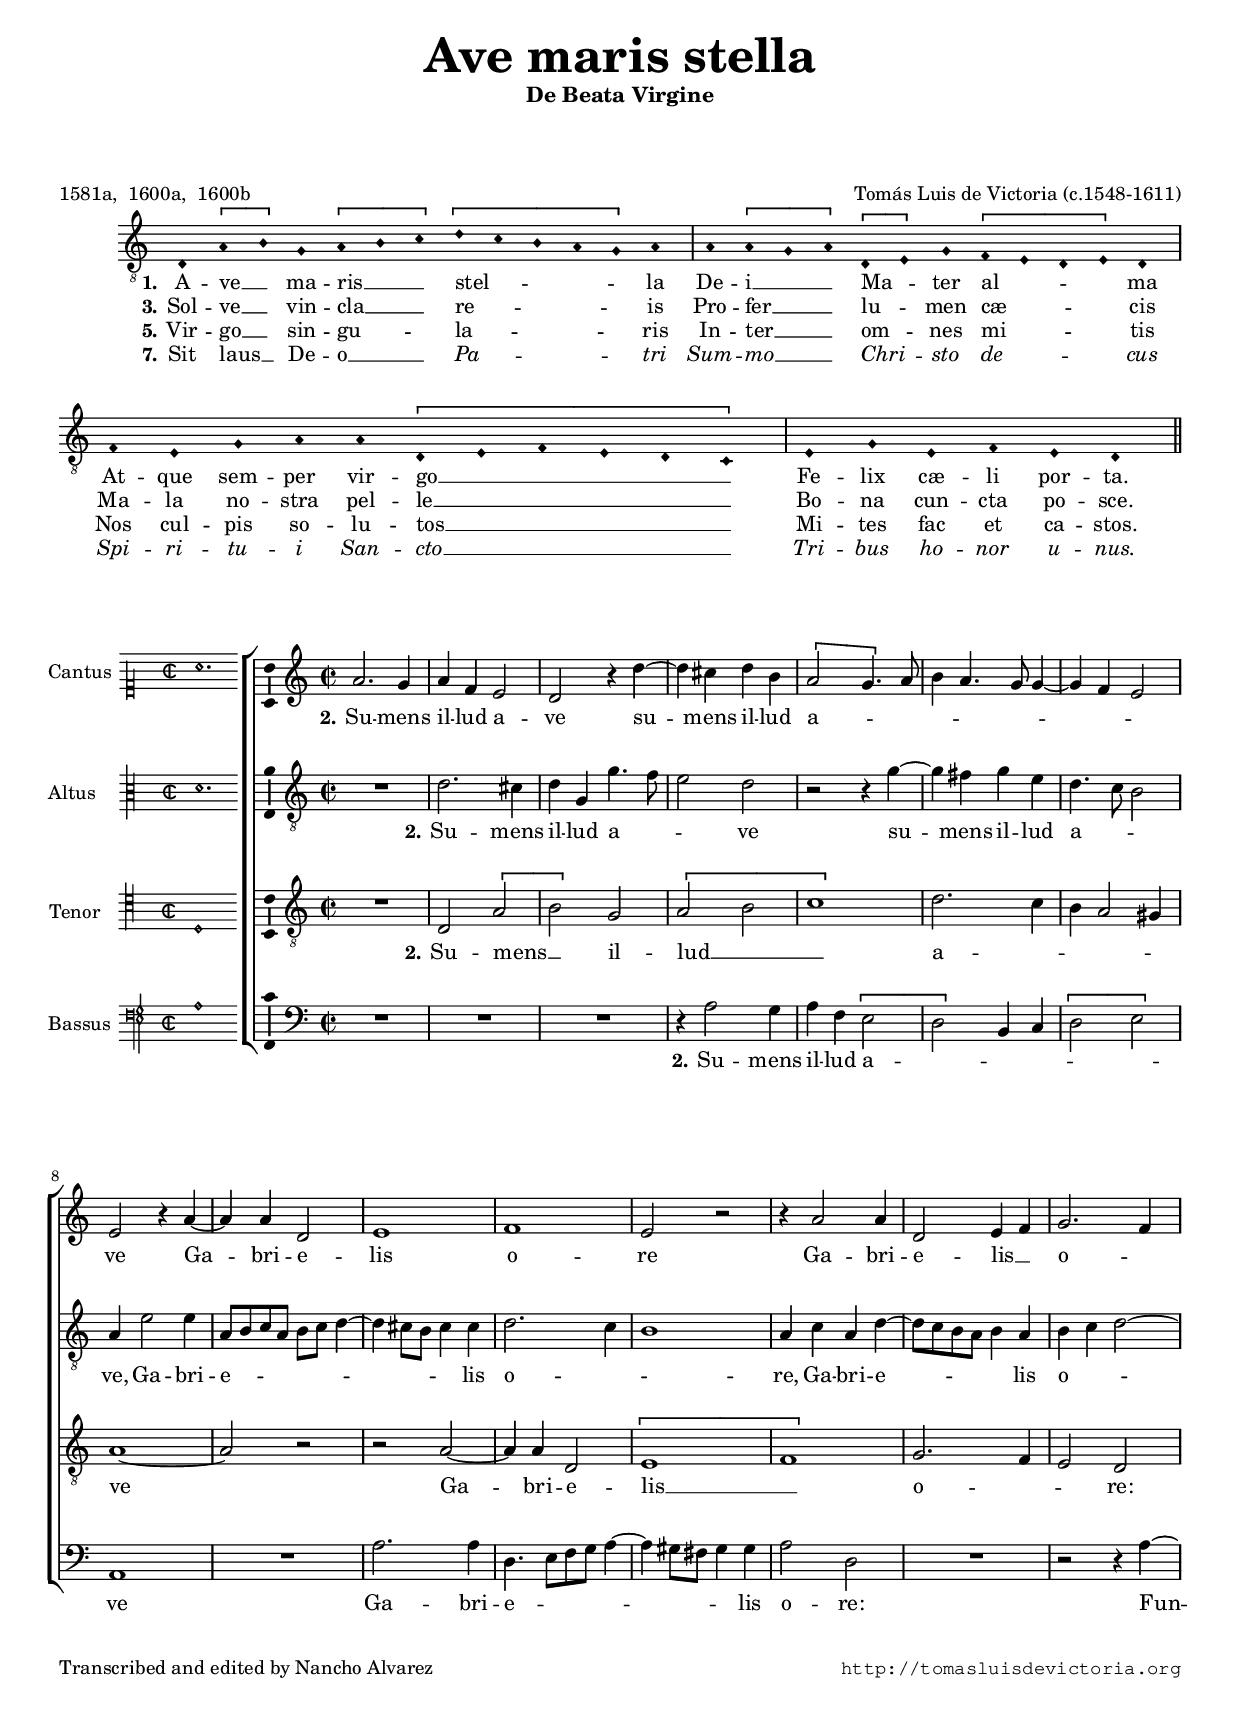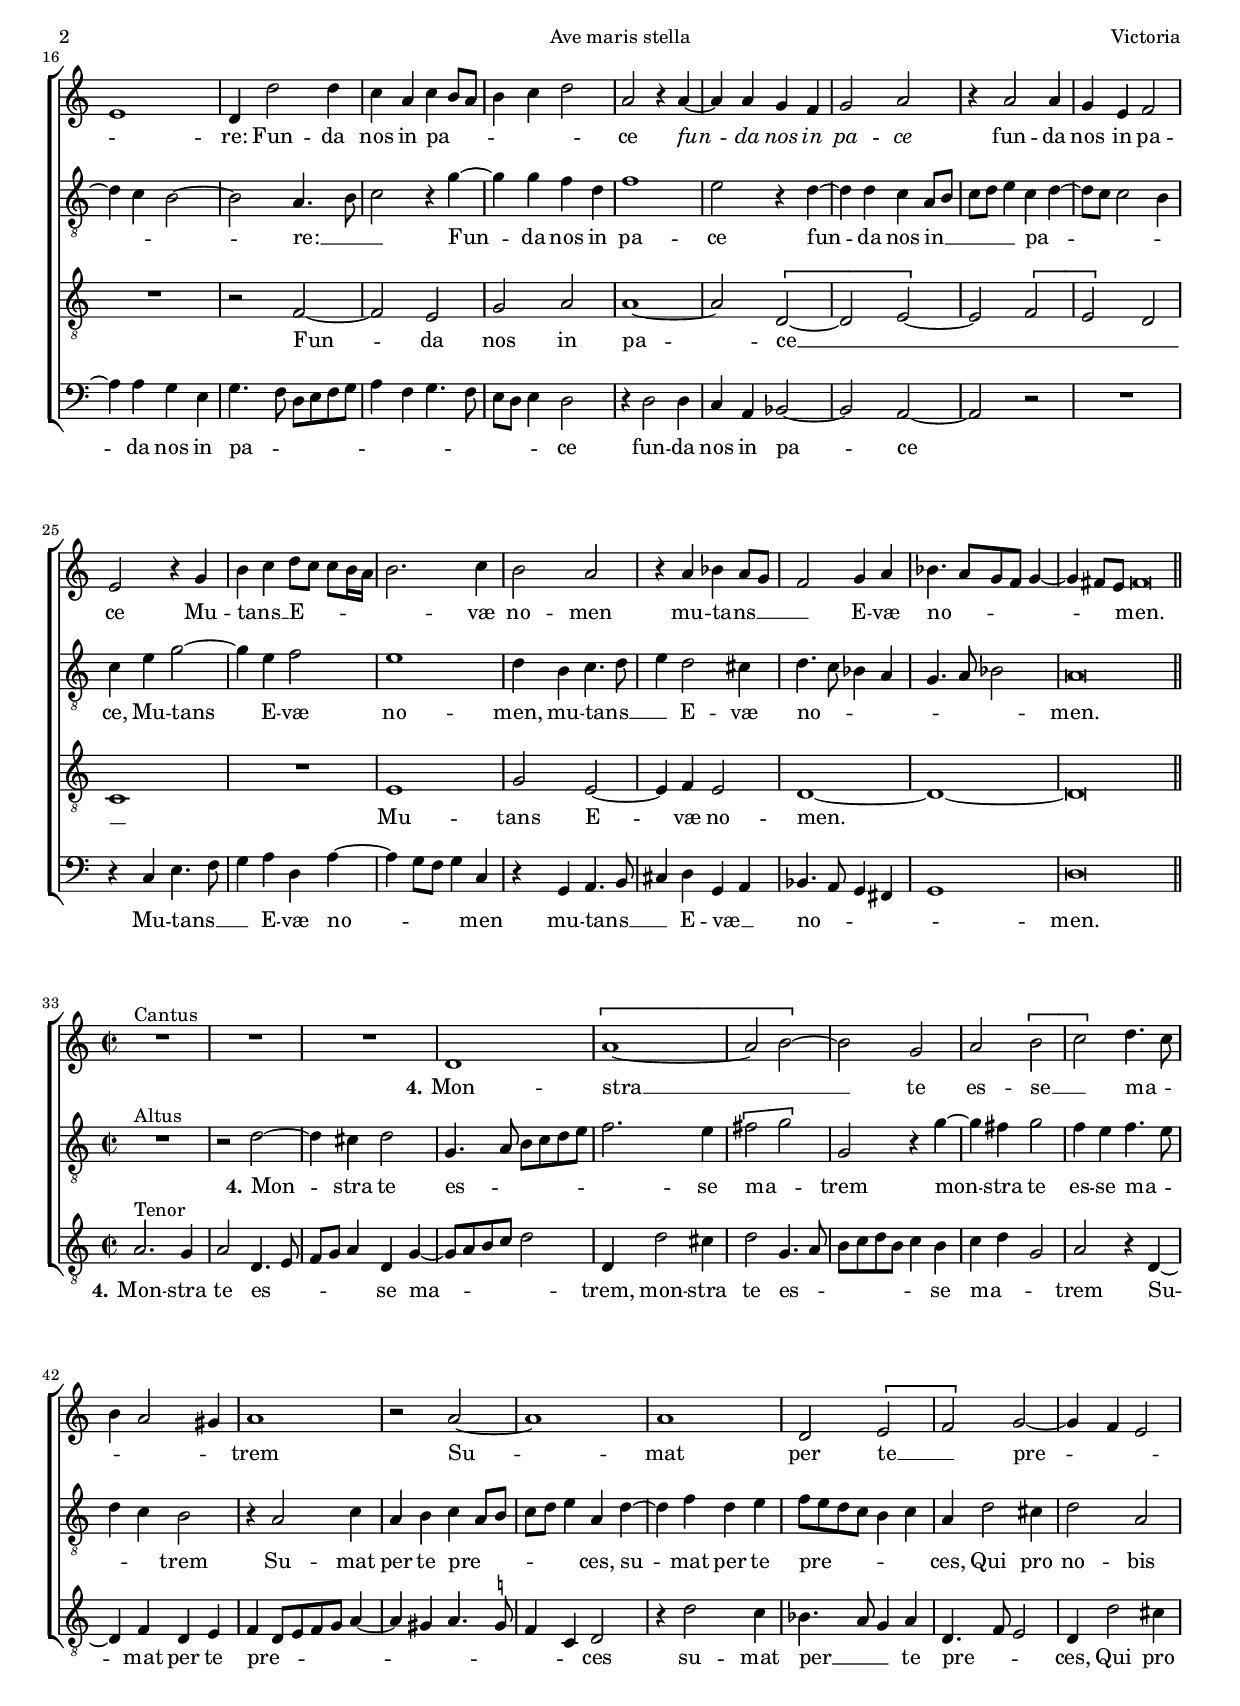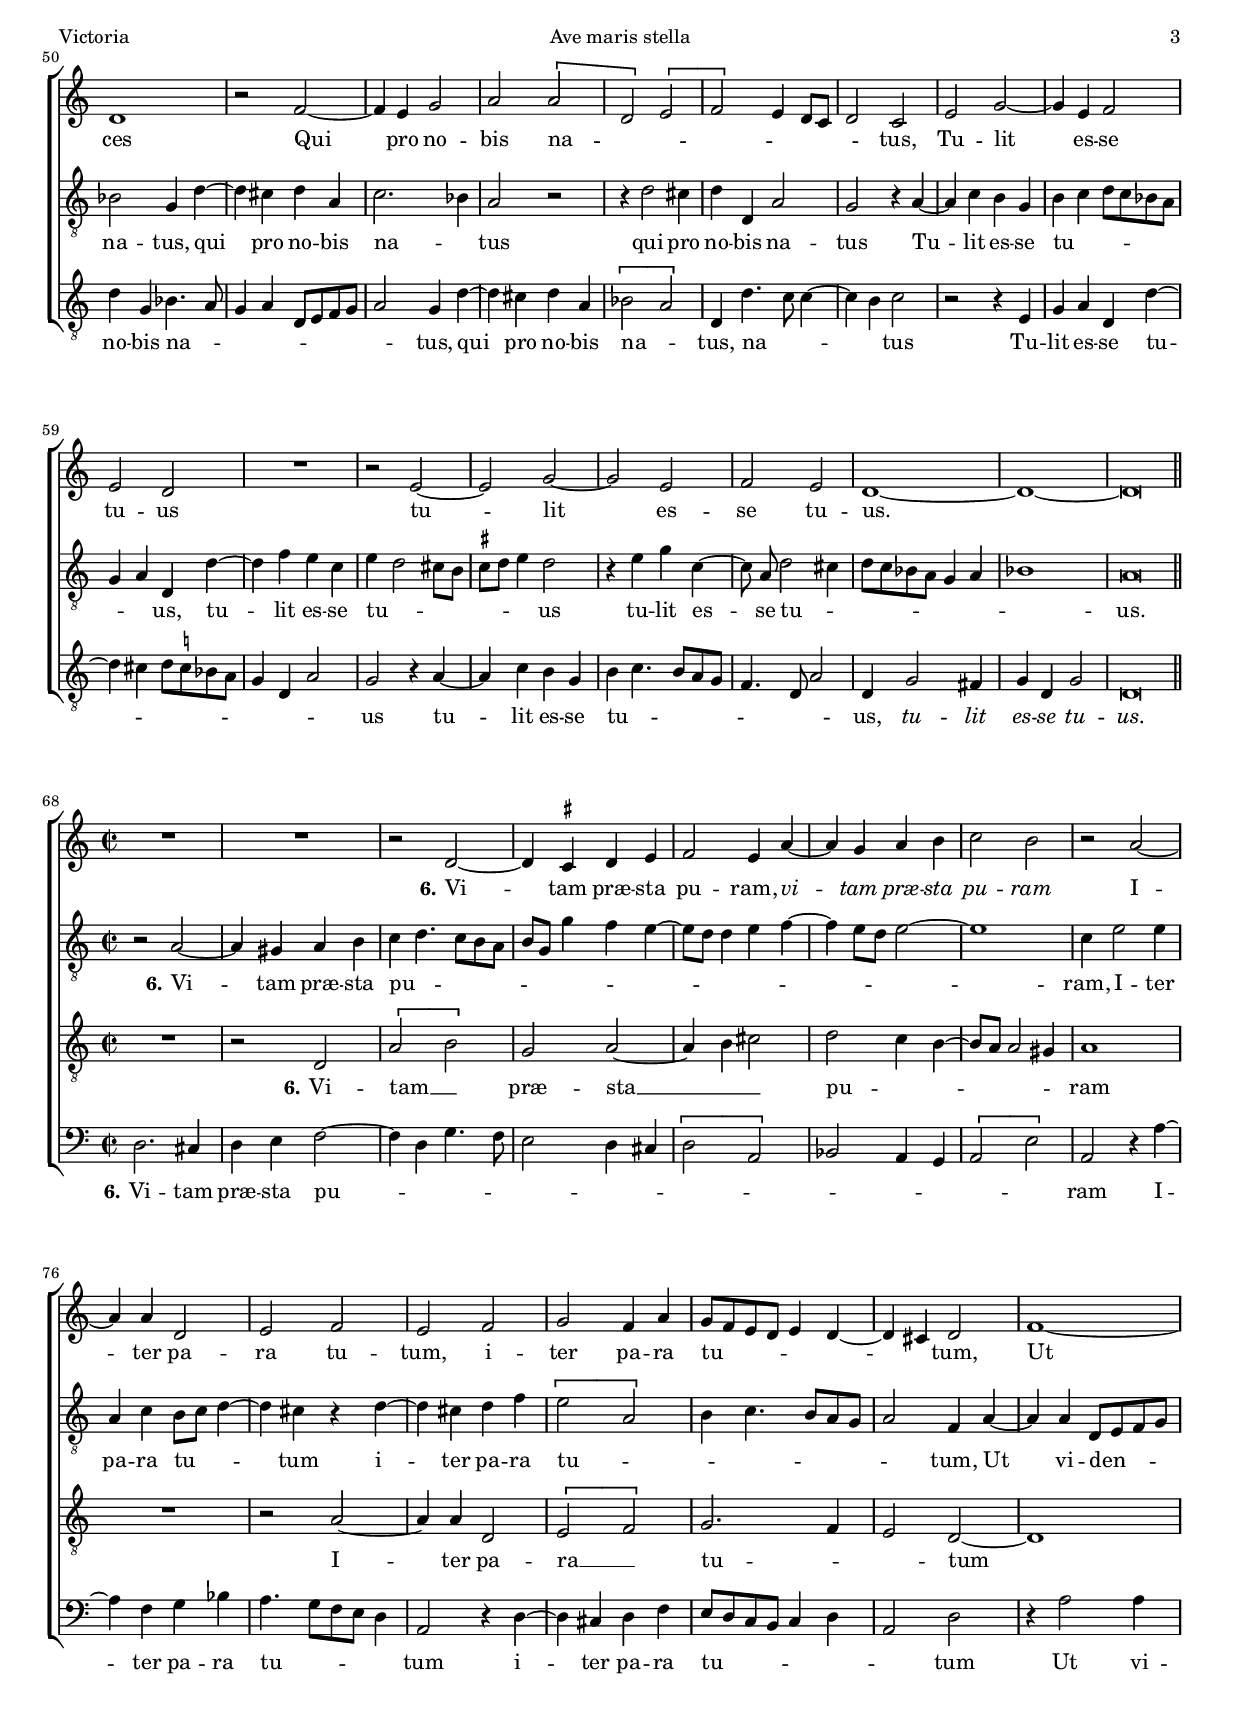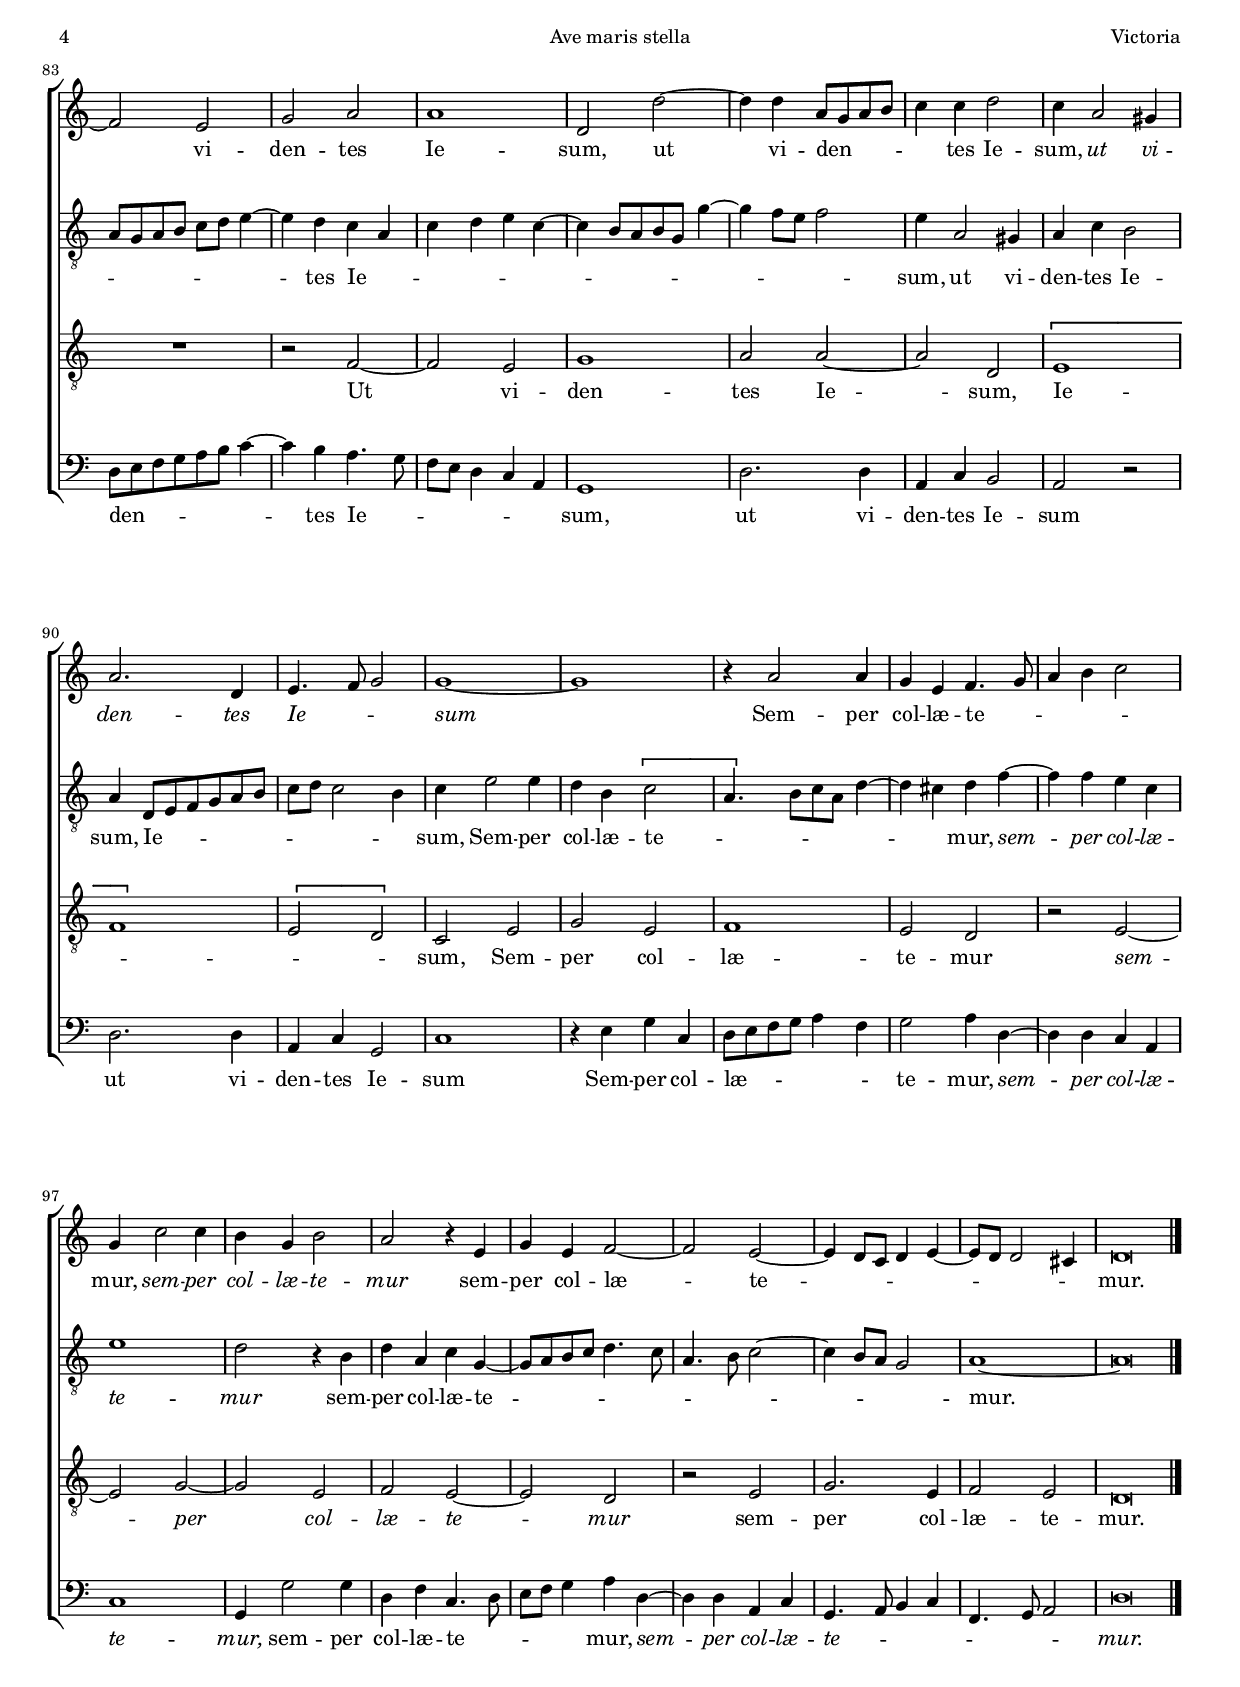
\version "2.18.0"

#(set-default-paper-size "a4")
#(set-global-staff-size 16.6)
#(ly:set-option 'point-and-click #f)
%mobile -s15.5 -i3.4

italicas=\override LyricText.font-shape = #'italic
rectas=\override LyricText.font-shape = #'upright
ss=\once \set suggestAccidentals = ##t
incipitwidth = 20

htitle="Ave maris stella"
hcomposer="Victoria"

\header {
	title=\markup{\fontsize #4 "Ave maris stella"}
	subtitle="De Beata Virgine"
	subsubtitle=\markup{\column{" " " " " "}}
	composer="Tomás Luis de Victoria (c.1548-1611)"
        pdfauthor=\composer
	%opus="(-)"
	poet="1581a,  1600a,  1600b"
	% la versión de 1600a solo contiene una estrofa
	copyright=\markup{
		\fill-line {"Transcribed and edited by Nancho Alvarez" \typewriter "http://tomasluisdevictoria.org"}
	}
%	tagline=""
}


\score {\transpose c c {
<<
         \new Voice = "canto" {
                 \override Staff.TimeSignature.stencil = #'()
                 \override Stem.transparent = ##t
                 \set Score.timing = ##f
                 \override NoteHead.style = #'neomensural         
                 \clef "G_8" 
                 \key a \minor
                 \override LigatureBracket.padding = #1
                 d4 \[a b\] g \[a b c'\] \[d' c' b a g\] a \bar "|"
                 a \[a g a\] \[d e\] g \[f e d e\] d \bar "|" \break
                 f e g a a \[d e f e d c\] \bar "|"
                 e g e f e d \bar "||"
         }
         \new Lyrics \lyricsto "canto" {
         	 \set stanza = "1."
         	 A -- ve __ _ ma -- ris __ _ _ stel -- _ _ _ _ la
         	 De -- i __ _ _ Ma -- _ ter al -- _ _ _ ma
         	 At -- que sem -- per vir -- go __ _ _ _ _ _ 
         	 Fe -- lix cæ -- li por -- ta.
         }
         \new Lyrics \lyricsto "canto" {
         	 \set stanza = "3."
         	Sol -- ve __ _ vin -- cla __ _ _ re -- _ _ _ _ is
         	Pro -- fer __ _ _ lu -- _ men cæ -- _ _ _ cis
         	Ma -- la no -- stra pel -- le __ _ _ _ _ _ 
         	Bo -- na cun -- cta po -- sce.
         }
         \new Lyrics \lyricsto "canto" {
         	 \set stanza = "5."
         	Vir -- go __ _ sin -- gu -- _ _ la -- _ _ _ _ ris
         	In -- ter __ _ _ om -- _ nes mi -- _ _ _ tis
         	Nos cul -- pis so -- lu -- tos __ _ _ _ _ _ 
         	Mi -- tes fac et ca -- stos.
         }
         \new Lyrics \lyricsto "canto" {
         	 \set stanza = "7."
         	 Sit laus __ _ De -- o __ _ _ \italicas Pa -- _ _ _ _ tri
         	 Sum -- mo __ _ _ Chri -- _ sto de -- _ _ _ cus
         	 Spi -- ri -- tu -- i San -- cto __ _ _ _ _ _ 
         	 Tri -- bus ho -- nor u -- nus.
	 }
>>
        }%transpose

\layout {
        %line-width=16\cm 
        indent=1.0\cm
        %ragged-right = ##f
}
}


%%%%%%%%%%%%%%%%%%%%%%%%%%%%%%%%%%%%%%%%%%%%%%%%%%%%%%%%%%%%%%%%%%%%%%%%%%%%%5


global={\key c \major \time 2/2 \skip 1*32 \bar "||" \break
	\override Score.TimeSignature.break-visibility = #'#(#f #t #t)
			\time 2/2 \skip 1*35 \bar "||" \break
			\time 2/2 \skip 1*37 \bar "|."
}

cantus={
	a'2. g'4 |
	a' f' e'2 |
	d' r4 d'' ~ |
	d'' cis'' d'' b' |
%5
	\[a'2 g'4.\] a'8 |
	b'4 a'4. g'8 g'4 ~ |
	g' f' e'2 |
	e' r4 a' ~ |
	a' a' d'2 |
%10
	e'1 |
	f' |
	e'2 r |
	r4 a'2 a'4 |
	d'2 e'4 f' |
%15
	g'2. f'4 |
	e'1 | 
	d'4 d''2 d''4 |
	c'' a' c'' b'8 a' |
	b'4 c'' d''2 |
%20
	a' r4 a' ~ |
	a' a' g' f' |
	g'2 a' |
	r4 a'2 a'4 |
	g' e' f'2 | 
%25
	e' r4 g' |
	b' c''  d''8[ c'']  c''[ b'16 a'] | % d''4 en 1581a y 1600a, una errata
	b'2. c''4 |
	b'2 a' |
	r4 a' bes' a'8 g' |
%30
	f'2 g'4 a' |
	bes'4.  a'8[ g' f'] g'4 ~ |
	g' fis'8 e' fis'\breve*1/4 |
	s4*0^\markup{"Cantus"}
	R1*4/4 |
	R1*4/4 |
%35
	R1*4/4 |
	d'1 |
	\[a' ~ |
	a'2 b' ~ \] |
	b' g' |
%40
	a' \[b' |
	c''\] d''4. c''8 |
	b'4 a'2 gis'4 |
	a'1 |
	r2 a' ~ |
%45
	a'1 |
	a' |
	d'2 \[e' |
	f'\] g' ~ |
	g'4 f' e'2 |
%50
	d'1 |
	r2 f' ~ |
	f'4 e' g'2 |
	a' \[a' |
	d'\] \[e' |
%55
	f'\] e'4 d'8 c' |
	d'2 c' |
	e' g' ~ |
	g'4 e' f'2 |
	e' d' |
%60
	R1*4/4 |
	r2 e' ~ |
	e' g' ~ |
	g' e' |
	f' e' |
%65
	d'1 ~ |
	d' ~ |
	d'\breve*1/2 |
	R1*4/4 |
	R1*4/4 |
%70
	r2 d' ~ |
	d'4 \ss cis' d' e' |
	f'2 e'4 a' ~ |
	a' g' a' b' |
	c''2 b' |
%75
	r a' ~ |
	a'4 a' d'2 |
	e' f' |
	e' f' |
	g' f'4 a' |
%80
	g'8 f' e' d' e'4 d' ~ |
	d' cis' d'2 |
	f'1 ~ |
	f'2 e' |
	g' a' |
%85
	a'1 |
	d'2 d'' ~ |
	d''4 d'' a'8 g' a' b' |
	c''4 c'' d''2 |
	c''4 a'2 gis'4 |
%90
	a'2. d'4 |
	e'4. f'8 g'2 |
	g'1 ~ |
	g' |
	r4 a'2 a'4 |
%95
	g' e' f'4. g'8 |
	a'4 b' c''2 |
	g'4 c''2 c''4 |
	b' g' b'2 |
	a' r4 e' |
%100
	g' e' f'2 ~ |
	f' e' ~ |
	e'4 d'8 c' d'4 e' ~ |
	e'8 d' d'2 cis'4 |
	d'\breve*1/2
}

altus={
	R1*4/4 |
	d'2. cis'4 |
	d' g g'4. f'8 |
	e'2 d' |
%5
	r r4 g' ~ |
	g' fis' g' e' |
	d'4. c'8 b2 |
	a4 e'2 e'4 |
	a8 b c' a b c' d'4 ~ |
%10
	d' cis'8 b cis'4 cis' | % en 1581a y 1600b el sostenido va en el "si"
	d'2. c'4 |
	b1 |
	a4 c' a d' ~ |
	d'8 c' b a b4 a |
%15
	b c' d'2 ~ |
	d'4 c' b2 ~ |
	b a4. b8 |
	c'2 r4 g' ~ |
	g' g' f' d' |
%20
	f'1 |
	e'2 r4 d' ~ |
	d' d' c' a8 b |
	c' d' e'4 c' d' ~ |
	d'8 c' c'2 b4 |
%25
	c' e' g'2 ~ |
	g'4 e' f'2 |
	e'1 |
	d'4 b c'4. d'8 |
	e'4 d'2 cis'4 |
%30
	d'4. c'8 bes4 a |
	g4. a8 bes2 |
	a\breve*1/2 |
	s4*0^\markup{"Altus"}
	R1*4/4 |
	r2 d' ~ |
%35
	d'4 cis' d'2 |
	g4. a8 b c' d' e' |
	f'2. e'4 |
	\[fis'2 g'\] |
	g r4 g' ~ |
%40
	g' fis' g'2 |
	f'4 e' f'4. e'8 |
	d'4 c' b2 |
	r4 a2 c'4 |
	a b c' a8 b |
%45
	c' d' e'4 a d' ~ |
	d' f' d' e' |
	f'8 e' d' c' b4 c' |
	a d'2 cis'4 |
	d'2 a |
%50
	bes g4 d' ~ |
	d' cis' d' a |
	c'2. bes4 |
	a2 r |
	r4 d'2 cis'4 |
%55
	d' d a2 |
	g r4 a ~ |
	a c' b g |
	b c' d'8 c' bes a |
	g4 a d d' ~ |
%60
	d' f' e' c' |
	e' d'2 cis'8 b |
	\ss cis' d' e'4 d'2 |
	r4 e' g' c' ~ |
	\set Staff.autoBeaming = ##f
	c'8 a d'2 cis'4 |
	\set Staff.autoBeaming = ##t
%65
	d'8 c' bes a g4 a |
	bes1 |
	a\breve*1/2 |
	r2 a ~ |
	a4 gis a b | % g en 1576
%70
	c' d'4. c'8 b a |
	b g g'4 f' e' ~ |
	e'8 d' d'4 e' f' ~ |
	f' e'8 d' e'2 ~ |
	e'1 |
%75
	c'4 e'2 e'4 |
	a c' b8 c' d'4 ~ |
	d' cis' r d' ~ |
	d' cis' d' f' |
	\[e'2 a\] |
%80
	b4 c'4. b8 a g |
	a2 f4 a ~ |
	a a d8 e f g |
	a g a b c' d' e'4 ~ |
	e' d' c' a |
%85
	c' d' e' c' ~ |
	c'  b8[ a b g] g'4 ~ |
	g' f'8 e' f'2 |
	e'4 a2 gis4 | % g en 1576
	a c' b2 |
%90
	a4 d8[ e f g a b] |
	c' d' c'2 b4 |
	c' e'2 e'4 |
	d' b \[c'2 |
	a4.\] b8[ c' a] d'4 ~ |
%95
	d' cis' d' f' ~ |
	f' f' e' c' |
	e'1 |
	d'2 r4 b |
	d' a c' g ~ |
%100
	g8 a b c' d'4. c'8 |
	a4. b8 c'2 ~ |
	c'4 b8 a g2 |
	a1 ~ |
	a\breve*1/2
}

tenor={
	R1*4/4 |
	d2 \[a |
	b\] g |
	\[a b |
%5
	c'1\] |
	d'2. c'4 |
	b a2 gis4 |
	a1 ~ |
	a2 r |
%10
	r a ~ |
	a4 a d2 |
	\[e1 |
	f\] |
	g2. f4 |
%15
	e2 d |
	R1*4/4 |
	r2 f ~ |
	f e |
	g a |
%20
	a1 ~ |
	a2 \[d ~ |
	d e ~ \] |
	e \[f |
	e\] d |
%25
	c1 |
	R1*4/4 |
	e1 |
	g2 e ~ |
	e4 f e2 |
%30
	d1 ~ |
	d ~ |
	d\breve*1/2 |
	s4*0^\markup{"Tenor"}
	a2. g4 |
	a2 d4. e8 |
%35
	f g a4 d g ~ |
	g8 a b c' d'2 |
	d4 d'2 cis'4 |
	d'2 g4. a8 |
	b c' d' b c'4 b |
%40
	c' d' g2 |
	a r4 d ~ |
	d f d e |
	f  d8[ e f g] a4 ~ |
	a gis a4. \ss g8 |
%45
	f4 c d2 |
	r4 d'2 c'4 |
	bes4. a8 g4 a |
	d4. f8 e2 |
	d4 d'2 cis'4 |
%50
	d' g bes4. a8 |
	g4 a d8 e f g |
	a2 g4 d' ~ |
	d' cis' d' a |
	\[bes2 a\] |
%55
	d4 d'4. c'8 c'4 ~ |
	c' b c'2 |
	r r4 e |
	g a d d' ~ |
	d' cis' d'8 \ss c' bes a |
%60
	g4 d a2 |
	g r4 a ~ |
	a c' b g |
	b c'4. b8 a g |
	f4. d8 a2 |
%65
	d4 g2 fis4 |
	g d g2 |
	d\breve*1/2 |
	R1*4/4 |
	r2 d |
%70
	\[a b\] |
	g a ~ |
	a4 b cis'2 | % c' en 1576
	d' c'4 b ~ |
	b8 a a2 gis4 |
%75
	a1 |
	R1*4/4 |
	r2 a ~ |
	a4 a d2 |
	\[e f\] |
%80
	g2. f4 |
	e2 d ~ |
	d1 |
	R1*4/4 |
	r2 f ~ |
%85
	f e |
	g1 |
	a2 a ~ |
	a d |
	\[e1 |
%90
	f\] |
	\[e2 d\] |
	c e |
	g e |
	f1 |
%95
	e2 d |
	r e ~ |
	e g ~ |
	g e |
	f e ~ |
%100
	e d |
	r e |
	g2. e4 |
	f2 e |
	d\breve*1/2
}

bassus={
	R1*4/4 |
	R1*4/4 |
	R1*4/4 |
	r4 a2 g4 |
%5
	a f \[e2 |
	d\] b,4 c |
	\[d2 e\] |
	a,1 |
	R1*4/4 |
%10
	a2. a4 |
	d4.  e8[ f g] a4 ~ |
	a gis8 fis gis4 gis |
	a2 d |
	R1*4/4 |
%15
	r2 r4 a ~ |
	a a g e |
	g4. f8 d e f g |
	a4 f g4. f8 |
	e d e4 d2 |
%20
	r4 d2 d4 |
	c a, bes,2 ~ |
	bes, a, ~ |
	a, r |
	R1*4/4 |
%25
	r4 c e4. f8 |
	g4 a d a ~ |
	a g8 f g4 c |
	r g, a,4. b,8 |
	cis4 d g, a, |
%30
	bes,4. a,8 g,4 fis, | % f, en 1576
	g,1 |
	d\breve*1/2 |
	R1*4/4 |
	R1*4/4 |
%35
	R1*4/4 |
	R1*4/4 |
	R1*4/4 |
	R1*4/4 |
	R1*4/4 |
%40
	R1*4/4 |
	R1*4/4 |
	R1*4/4 |
	R1*4/4 |
	R1*4/4 |
%45
	R1*4/4 |
	R1*4/4 |
	R1*4/4 |
	R1*4/4 |
	R1*4/4 |
%50
	R1*4/4 |
	R1*4/4 |
	R1*4/4 |
	R1*4/4 |
	R1*4/4 |
%55
	R1*4/4 |
	R1*4/4 |
	R1*4/4 |
	R1*4/4 |
	R1*4/4 |
%60
	R1*4/4 |
	R1*4/4 |
	R1*4/4 |
	R1*4/4 |
	R1*4/4 |
%65
	R1*4/4 |
	R1*4/4 |
	R1*4/4 |
	d2. cis4 | % c en 1576
	d e f2 ~ |
%70
	f4 d g4. f8 |
	e2 d4 cis |
	\[d2 a,\] |
	bes, a,4 g, | % \ss gis,
	\[a,2 e\] |
%75
	a, r4 a ~ |
	a f g bes |
	a4.  g8[ f e] d4 |
	a,2 r4 d ~ |
	d cis d f |
%80
	e8 d c b, c4 d |
	a,2 d |
	r4 a2 a4 |
	d8[ e f g a b] c'4 ~ |
	c' b a4. g8 |
%85
	f e d4 c a, |
	g,1 |
	d2. d4 |
	a, c b,2 |
	a, r |
%90
	d2. d4 |
	a, c g,2 |
	c1 |
	r4 e g c |
	d8 e f g a4 f |
%95
	g2 a4 d ~ |
	d d c a, |
	c1 |
	g,4 g2 g4 |
	d f c4. d8 |
%100
	e f g4 a d ~ |
	d d a, c |
	g,4. a,8 b,4 c |
	f,4. g,8 a,2 |
	d\breve*1/2
}

textocantus=\lyricmode{
\set stanza = "2."
Su -- mens il -- lud a -- ve
su -- _ mens il -- lud a -- _ _ _ _ _ _ _ _ _ ve % italicas en 1576 y 1600b
Ga -- _ bri -- e -- lis o -- re
Ga -- bri -- e -- lis __ _ o -- _ _ re: % en 1600b lis o -- _
Fun -- da nos in pa -- _ _ _ _ _ ce
\italicas
fun -- _ da nos in pa -- ce
\rectas
fun -- da nos in pa -- ce
Mu -- tans __ _ E -- _ _ _ _ _ væ no -- men % en 1600b tans E -- _
mu -- tans __ _ _ _ E -- væ no -- _ _ _ _ _ _ _ men.
\set stanza = "4."
Mon -- stra __ _ _ _ te es -- se __ _ ma -- _ _ _ _ trem
Su -- _ mat per te __ _ pre -- _ _ _ ces
Qui _ pro no -- bis na -- _ _ _ _ _ _ _ tus,
Tu -- lit _ es -- se tu -- us
tu -- _ lit _ es -- se tu -- us. _ _
\set stanza = "6."
Vi -- _ tam præ -- sta pu -- ram,
\italicas
vi -- _ tam præ -- sta pu -- ram
\rectas
I -- _ ter pa -- ra tu -- tum,
i -- ter pa -- ra tu -- _ _ _ _ _ _ _ tum,
Ut _ vi -- den -- tes Ie -- sum,
ut _ vi -- den -- _ _ _ _ tes Ie -- sum,
\italicas
ut vi -- den -- tes Ie -- _ _ sum _
\rectas
Sem -- per col -- læ -- te -- _ _ _ _ mur,
\italicas
sem -- per col -- læ -- te -- mur
\rectas
sem -- per col -- læ -- _ te -- _ _ _ _ _ _ _ _ _ mur.

}

textoaltus=\lyricmode{
\set stanza = "2."
Su -- mens il -- lud a -- _ _ ve
su -- _ mens il -- lud a -- _ _ ve,
Ga -- bri -- e -- _ _ _ _ _ _ _ _ _ _ lis o -- _ _ re,
Ga -- bri -- e -- _ _ _ _ _ lis o -- _ _ _ _ _ _ re: __ _ _ 
Fun -- _ da nos in pa -- ce
fun -- _ da nos in __ _ _ _ _ pa -- _ _ _ _ _ ce,
Mu -- tans _ E -- væ no -- men,
mu -- tans __ _ _ E -- væ no -- _ _ _ _ _ _ men.
\set stanza = "4."
Mon -- _ stra te es -- _ _ _ _ _ _ se ma -- _ trem
mon -- _ stra te es -- se ma -- _ _ _ trem
Su -- mat per te pre -- _ _ _ _ _ ces,
su -- _ mat per te pre -- _ _ _ _ _ ces,
Qui pro no -- bis na -- tus,
qui _ pro no -- bis na -- _ tus
qui pro no -- bis na -- tus
Tu -- _ lit es -- se tu -- _ _ _ _ _ _ _ us,
tu -- _ lit es -- se tu -- _ _ _ _ _ _ us
tu -- lit es -- _ se tu -- _ _ _ _ _ _ _ _ us.
\set stanza = "6."
Vi -- _ tam præ -- sta pu -- _ _ _ _ _ _ _ _ _ _ _ _ _ _ _ _ _ _ _ ram,
I -- ter pa -- ra tu -- _ _ _ tum
i -- _ ter pa -- ra tu -- _ _ _ _ _ _ _ tum,
Ut _ vi -- den -- _ _ _ _ _ _ _ _ _ _ _ tes Ie -- _ _ _ _ _ _ _ _ _ _ _ _ _ _ _ sum,
ut vi -- den -- tes Ie -- sum,
Ie -- _ _ _ _ _ _ _ _ _ sum,
Sem -- per col -- læ -- te -- _ _ _ _ _ _ _ mur,
\italicas
sem -- _ per col -- læ -- te -- mur
\rectas
sem -- per col -- læ -- te -- _ _ _ _ _ _ _ _ _ _ _ _ _ mur. _
}

textotenor=\lyricmode{
\set stanza = "2."
Su -- mens __ _ il -- lud __ _ _ a -- _ _ _ _ ve _
Ga -- _ bri -- e -- lis __ _ o -- _ _ re:
Fun -- _ da nos in pa -- _ ce __ _ _ _ _ _ _ _ 
Mu -- tans E -- _ væ no -- men. _ _ 
\set stanza = "4."
Mon -- stra te es -- _ _ _ _ se ma -- _ _ _ _ _ trem,
mon -- stra te es -- _ _ _ _ _ _ se ma -- _ _ trem
Su -- _ mat per te pre -- _ _ _ _ _ _ _ _ _ _ _ ces
su -- mat per __ _ _ te pre -- _ _ ces,
Qui pro no -- bis na -- _ _ _ _ _ _ _ _ tus,
qui _ pro no -- bis na -- _ tus,
na -- _ _ _ _ tus
Tu -- lit es -- se tu -- _ _ _ _ _ _ _ _ _ us
tu -- _ lit es -- se tu -- _ _ _ _ _ _ _ us,
\italicas tu -- lit es -- se tu -- us. \rectas
\set stanza = "6."
Vi -- tam __ _ præ -- sta __ _ _ _ pu -- _ _ _ _ _ _ ram
I -- _ ter pa -- ra __ _ tu -- _ _ tum _
Ut _ vi -- den -- tes Ie -- _ sum,
Ie -- _ _ _ sum,
Sem -- per col -- læ -- te -- mur
\italicas
sem -- _ per _ col -- læ -- te -- _ mur
\rectas
sem -- per col -- læ -- te -- mur.
}

textobassus=\lyricmode{
\set stanza = "2."
Su -- mens il -- lud a -- _ _ _ _ _ ve
Ga -- bri -- e -- _ _ _ _ _ _ _ _ lis o -- re:
Fun -- _ da nos in pa -- _ _ _ _ _ _ _ _ _ _ _ _ ce
fun -- da nos in pa -- _ ce _
Mu -- tans __ _ _ E -- væ no -- _ _ _ _ men
mu -- tans __ _ _ E -- væ __ _ no -- _ _ _ _ men. % italicas en 1581a y 1600b
\set stanza = "6."
Vi -- tam præ -- sta pu -- _ _ _ _ _ _ _ _ _ _ _ _ _ _ ram
I -- _ ter pa -- ra tu -- _ _ _ _ tum
i -- _ ter pa -- ra tu -- _ _ _ _ _ _ tum
Ut vi -- den -- _ _ _ _ _ _ _ tes Ie -- _ _ _ _ _ _ sum,
ut vi -- den -- tes Ie -- sum
ut vi -- den -- tes Ie -- sum
Sem -- per col -- læ -- _ _ _ _ _ te -- mur,
\italicas
sem -- _ per col -- læ -- te -- mur,
\rectas
sem -- per col -- læ -- te -- _ _ _ _ mur,
\italicas
sem -- _ per col -- læ -- te -- _ _ _ _ _ _ mur.
}


incipitcantus=\markup{
	\score{
		{ 
		\set Staff.instrumentName="Cantus "
		\override NoteHead.style = #'neomensural
		\override Staff.TimeSignature.style = #'neomensural
		\cadenzaOn 
		\clef "petrucci-c1"
		\key c \major
		\time 2/2
		a'1.
		} 
	\layout { line-width=\incipitwidth indent = 0 }
	}
}

incipitaltus=\markup{
	\score{
		{ 
		\set Staff.instrumentName="Altus    "
		\override NoteHead.style = #'neomensural 
		\override Staff.TimeSignature.style = #'neomensural
		\cadenzaOn 
		\clef "petrucci-c3"
		\key c \major
		\time 2/2
		d'1.
		} 
	\layout { line-width=\incipitwidth indent = 0 }
	}
}


incipittenor=\markup{
	\score{
		{ 
		\set Staff.instrumentName="Tenor   "
		\override NoteHead.style = #'neomensural 
		\override Staff.TimeSignature.style = #'neomensural
		\cadenzaOn 
		\clef "petrucci-c4"
		\key c \major
		\time 2/2
		d1
		} 
	\layout { line-width=\incipitwidth indent=0 }
	}
}

incipitbassus=\markup{
	\score{
		{ 
		\set Staff.instrumentName="Bassus "
		\override NoteHead.style = #'neomensural
		\override Staff.TimeSignature.style = #'neomensural
		\cadenzaOn 
		\clef "petrucci-f4"
		\key c \major
		\time 2/2
		a1
		} 
	\layout { line-width=\incipitwidth indent = 0 }
	}
}


\score {\transpose c' c'{
\new ChoirStaff<<

	\new Staff <<\global
	\new Voice="v1" {
		\set Staff.instrumentName=\incipitcantus
		\clef "treble"
		\cantus }
	\new Lyrics \lyricsto "v1" {\textocantus }
	>>
	
	\new Staff << \global
	\new Voice="v2" {
		\set Staff.instrumentName=\incipitaltus
		\clef "G_8" 
		\altus}
	\new Lyrics \lyricsto "v2" {\textoaltus }
	>>

	
	\new Staff <<\global
	\new Voice="v3" {
		\set Staff.instrumentName=\incipittenor
		\clef "G_8"
		\tenor }
	\new Lyrics \lyricsto "v3" {\textotenor }
	>>
	
	\new Staff <<\global
	\new Voice="v4" {
		\set Staff.instrumentName=\incipitbassus
		\clef "bass" 
		\bassus }
	\new Lyrics \lyricsto "v4" {\textobassus }
	>>
	
>>

	}%transpose

\layout{ 
	\context {\Lyrics 
		\override VerticalAxisGroup.staff-affinity = #UP
		\override VerticalAxisGroup.nonstaff-relatedstaff-spacing =
			#'((basic-distance . 0) (minimum-distance . 0) (padding . 1))
		\override LyricText.font-size = #1.2
		\override LyricHyphen.minimum-distance = #0.5
	}
	\context {\Score 
		\override BarNumber.padding = #2 
	}
	\context {\Voice 
		melismaBusyProperties = #'()
		%autoBeaming = ##f
	}
	\context { \Staff \RemoveEmptyStaves }
	\context {\Staff 
		\override VerticalAxisGroup.staff-staff-spacing =
			#'((basic-distance . 12) (minimum-distance . 0) (padding . 1))
		\consists Ambitus_engraver 
		\override LigatureBracket.padding = #1
	}
}

%\midi {}

}


\paper{
	evenHeaderMarkup=\markup  \fill-line { \fromproperty #'page:page-number-string \htitle \hcomposer }
	oddHeaderMarkup= \markup  \fill-line { \on-the-fly #not-first-page \hcomposer \on-the-fly #not-first-page \htitle \on-the-fly #not-first-page \fromproperty #'page:page-number-string }
	%system-count=20
	%page-count = 8
	ragged-last-bottom = ##f
	indent=3.3\cm
	system-system-spacing =
	#'((basic-distance . 20) (minimum-distance . 0) (padding . 5))
	top-system-spacing = % header
	#'((basic-distance . 8) (minimum-distance . 0) (padding . 0))
	last-bottom-spacing = % footer
	#'((basic-distance . 12) (minimum-distance . 0) (padding . 0))
	top-markup-spacing #'basic-distance = 5
	markup-system-spacing #'basic-distance = 20

}
